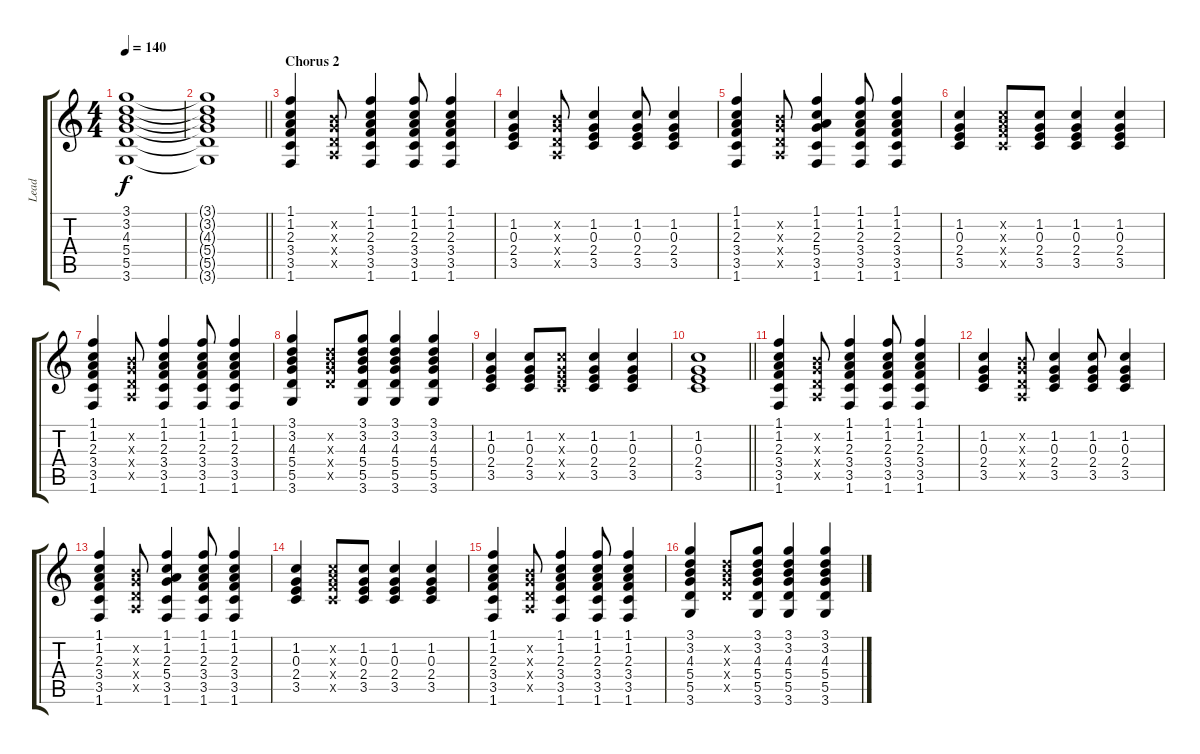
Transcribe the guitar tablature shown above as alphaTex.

\track ("Lead" "Lead") {instrument overdrivenguitar}
\staff {score tabs}
\tuning (E4 B3 G3 D3 A2 E2) {hide}
\ts (4 4)
\tempo 140
\clef g2
\ks c
(3.1 3.2 4.3 5.4 5.5 3.6).1{dy f} |
\barLineRight lightlight
(3.1{t} 3.2{t} 4.3{t} 5.4{t} 5.5{t} 3.6{t}).1 |
\section ("" "Chorus 2")
(1.1 1.2 2.3 3.4 3.5 1.6).4{volume 7} (0.2{x} 0.3{x} 0.4{x} 0.5{x}).8 (1.1 1.2 2.3 3.4 3.5 1.6).4 (1.1 1.2 2.3 3.4 3.5 1.6).8 (1.1 1.2 2.3 3.4 3.5 1.6).4 |
(1.2 0.3 2.4 3.5).4 (0.2{x} 0.3{x} 0.4{x} 0.5{x}).8 (1.2 0.3 2.4 3.5).4 (1.2 0.3 2.4 3.5).8 (1.2 0.3 2.4 3.5).4 |
(1.1 1.2 2.3 3.4 3.5 1.6).4 (0.2{x} 0.3{x} 0.4{x} 0.5{x}).8 (1.1 1.2 2.3 5.4 3.5 1.6).4 (1.1 1.2 2.3 3.4 3.5 1.6).8 (1.1 1.2 2.3 3.4 3.5 1.6).4 |
(1.2 0.3 2.4 3.5).4 (1.2{x} 2.3{x} 3.4{x} 3.5{x}).8 (1.2 0.3 2.4 3.5).8 (1.2 0.3 2.4 3.5).4 (1.2 0.3 2.4 3.5).4 |
(1.1 1.2 2.3 3.4 3.5 1.6).4{volume 7} (0.2{x} 0.3{x} 0.4{x} 0.5{x}).8 (1.1 1.2 2.3 3.4 3.5 1.6).4 (1.1 1.2 2.3 3.4 3.5 1.6).8 (1.1 1.2 2.3 3.4 3.5 1.6).4 |
(3.1 3.2 4.3 5.4 5.5 3.6).4 (3.2{x} 4.3{x} 5.4{x} 5.5{x}).8 (3.1 3.2 4.3 5.4 5.5 3.6).8 (3.1 3.2 4.3 5.4 5.5 3.6).4 (3.1 3.2 4.3 5.4 5.5 3.6).4 |
(1.2 0.3 2.4 3.5).4 (1.2 0.3 2.4 3.5).8 (1.2{x} 0.3{x} 2.4{x} 3.5{x}).8 (1.2 0.3 2.4 3.5).4 (1.2 0.3 2.4 3.5).4 |
\barLineRight lightlight
(1.2 0.3 2.4 3.5).1 |
(1.1 1.2 2.3 3.4 3.5 1.6).4{volume 7} (0.2{x} 0.3{x} 0.4{x} 0.5{x}).8 (1.1 1.2 2.3 3.4 3.5 1.6).4 (1.1 1.2 2.3 3.4 3.5 1.6).8 (1.1 1.2 2.3 3.4 3.5 1.6).4 |
(1.2 0.3 2.4 3.5).4 (0.2{x} 0.3{x} 0.4{x} 0.5{x}).8 (1.2 0.3 2.4 3.5).4 (1.2 0.3 2.4 3.5).8 (1.2 0.3 2.4 3.5).4 |
(1.1 1.2 2.3 3.4 3.5 1.6).4 (0.2{x} 0.3{x} 0.4{x} 0.5{x}).8 (1.1 1.2 2.3 5.4 3.5 1.6).4 (1.1 1.2 2.3 3.4 3.5 1.6).8 (1.1 1.2 2.3 3.4 3.5 1.6).4 |
(1.2 0.3 2.4 3.5).4 (1.2{x} 2.3{x} 3.4{x} 3.5{x}).8 (1.2 0.3 2.4 3.5).8 (1.2 0.3 2.4 3.5).4 (1.2 0.3 2.4 3.5).4 |
(1.1 1.2 2.3 3.4 3.5 1.6).4{volume 7} (0.2{x} 0.3{x} 0.4{x} 0.5{x}).8 (1.1 1.2 2.3 3.4 3.5 1.6).4 (1.1 1.2 2.3 3.4 3.5 1.6).8 (1.1 1.2 2.3 3.4 3.5 1.6).4 |
(3.1 3.2 4.3 5.4 5.5 3.6).4 (3.2{x} 4.3{x} 5.4{x} 5.5{x}).8 (3.1 3.2 4.3 5.4 5.5 3.6).8 (3.1 3.2 4.3 5.4 5.5 3.6).4 (3.1 3.2 4.3 5.4 5.5 3.6).4
